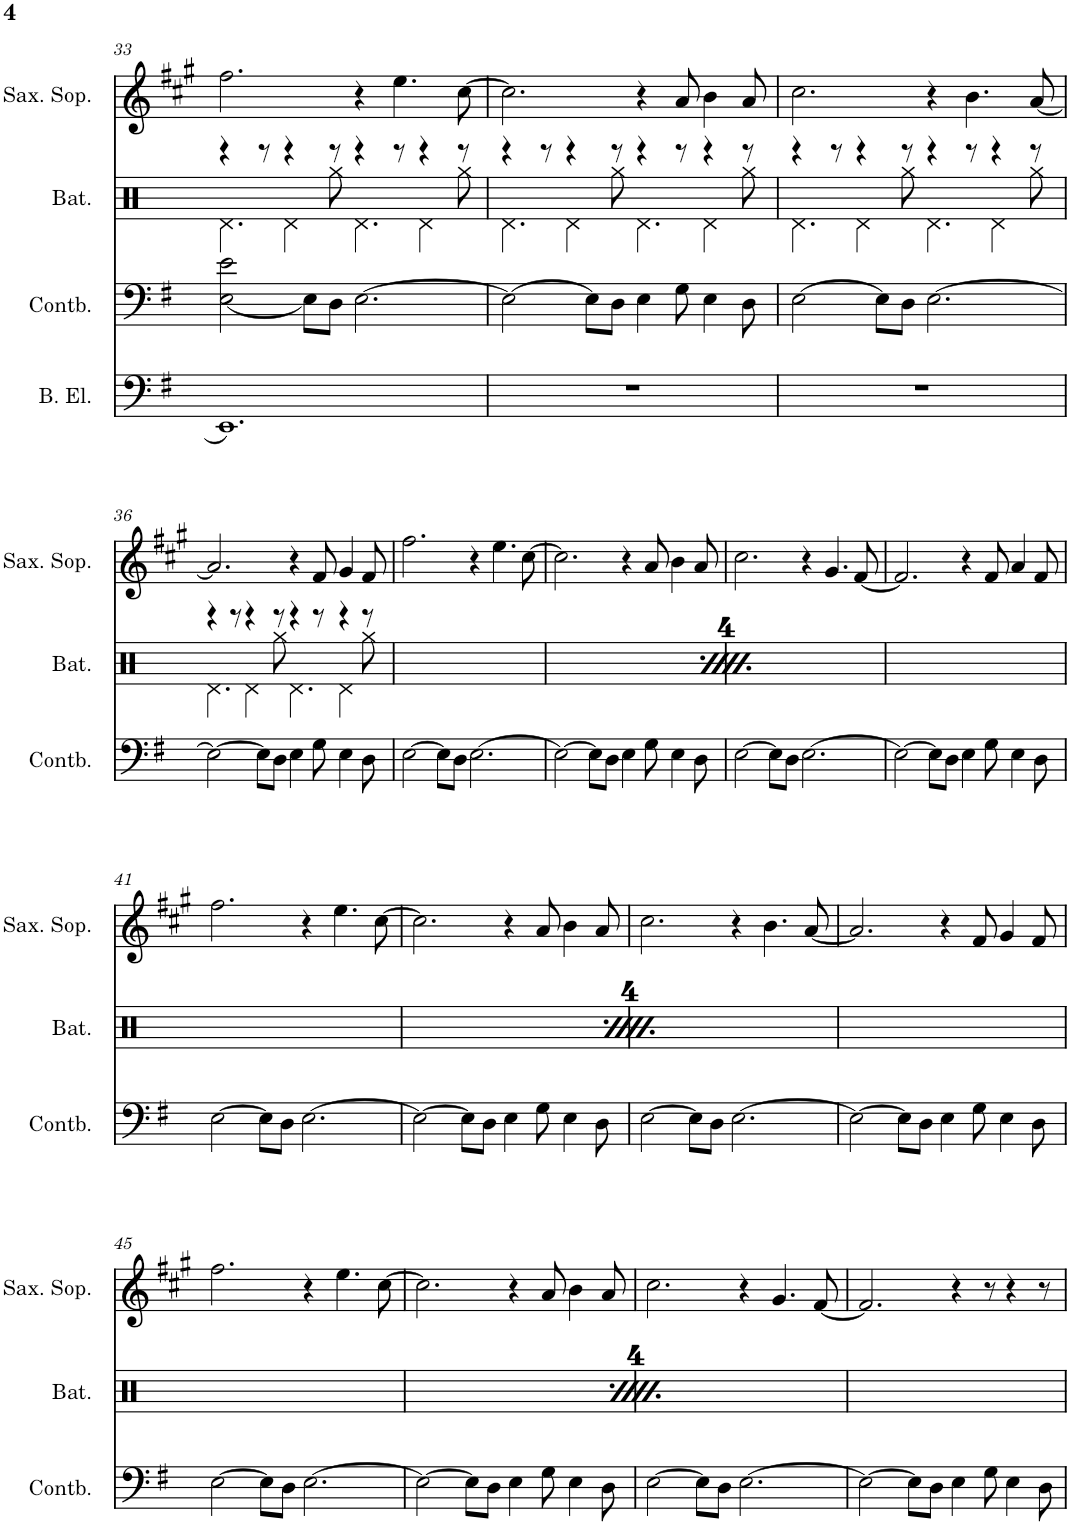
**kern	**kern	**kern	**kern
*part4	*part3	*part2	*part1
*staff4	*staff3	*staff2	*staff1
*I"Baixo elétrico	*I"Contrabaixo	*I"Bateria	*I"Saxofone Soprano
*I'B. El.	*I'Contb.	*I'Bat.	*I'Sax. Sop.
!!LO:PB:g=z
*clefF4	*clefF4	*clefX	*clefG2
*Trd7c12	*Trd7c12	*	*Trd1c2
*k[f#]	*k[f#]	*k[]	*k[f#c#g#]
*M12/8	*M12/8	*M12/8	*M12/8
=33	=33	=33	=33
*	*	*^	*
1.EE	[2E\ 2e\	4r	4.Rd\	2.ff#\
.	.	8r	.	.
.	.	4r	4Rd\	.
.	8E\L]	.	.	.
.	8D\J	8r	8Rgg\	.
.	[2.E\	4r	4.Rd\	4r
.	.	8r	.	4.ee\
.	.	4r	4Rd\	.
.	.	8r	8Rgg\	[8cc#\
=34	=34	=34	=34	=34
1.r	2E\_	4r	4.Rd\	2.cc#\]
.	.	8r	.	.
.	.	4r	4Rd\	.
.	8E\L]	.	.	.
.	8D\J	8r	8Rgg\	.
.	4E\	4r	4.Rd\	4r
.	8G\	8r	.	8a/
.	4E\	4r	4Rd\	4b\
.	8D\	8r	8Rgg\	8a/
=35	=35	=35	=35	=35
1.r	[2E\	4r	4.Rd\	2.cc#\
.	.	8r	.	.
.	.	4r	4Rd\	.
.	8E\L]	.	.	.
.	8D\J	8r	8Rgg\	.
.	[2.E\	4r	4.Rd\	4r
.	.	8r	.	4.b\
.	.	4r	4Rd\	.
.	.	8r	8Rgg\	[8a/
!!LO:LB:g=z
=36	=36	=36	=36	=36
1.r	2E\_	4r	4.Rd\	2.a/]
.	.	8r	.	.
.	.	4r	4Rd\	.
.	8E\L]	.	.	.
.	8D\J	8r	8Rgg\	.
.	4E\	4r	4.Rd\	4r
.	8G\	8r	.	8f#/
.	4E\	4r	4Rd\	4g#/
.	8D\	8r	8Rgg\	8f#/
=37	=37	=37	=37	=37
1.r	[2E\	4r	4.Rd\	2.ff#\
.	.	8r	.	.
.	.	4r	4Rd\	.
.	8E\L]	.	.	.
.	8D\J	8r	8Rgg\	.
.	[2.E\	4r	4.Rd\	4r
.	.	8r	.	4.ee\
.	.	4r	4Rd\	.
.	.	8r	8Rgg\	[8cc#\
=38	=38	=38	=38	=38
1.r	2E\_	4r	4.Rd\	2.cc#\]
.	.	8r	.	.
.	.	4r	4Rd\	.
.	8E\L]	.	.	.
.	8D\J	8r	8Rgg\	.
.	4E\	4r	4.Rd\	4r
.	8G\	8r	.	8a/
.	4E\	4r	4Rd\	4b\
.	8D\	8r	8Rgg\	8a/
=39	=39	=39	=39	=39
1.r	[2E\	4r	4.Rd\	2.cc#\
.	.	8r	.	.
.	.	4r	4Rd\	.
.	8E\L]	.	.	.
.	8D\J	8r	8Rgg\	.
.	[2.E\	4r	4.Rd\	4r
.	.	8r	.	4.g#/
.	.	4r	4Rd\	.
.	.	8r	8Rgg\	[8f#/
=40	=40	=40	=40	=40
1.r	2E\_	4r	4.Rd\	2.f#/]
.	.	8r	.	.
.	.	4r	4Rd\	.
.	8E\L]	.	.	.
.	8D\J	8r	8Rgg\	.
.	4E\	4r	4.Rd\	4r
.	8G\	8r	.	8f#/
.	4E\	4r	4Rd\	4a/
.	8D\	8r	8Rgg\	8f#/
!!LO:LB:g=z
=41	=41	=41	=41	=41
1.r	[2E\	4r	4.Rd\	2.ff#\
.	.	8r	.	.
.	.	4r	4Rd\	.
.	8E\L]	.	.	.
.	8D\J	8r	8Rgg\	.
.	[2.E\	4r	4.Rd\	4r
.	.	8r	.	4.ee\
.	.	4r	4Rd\	.
.	.	8r	8Rgg\	[8cc#\
=42	=42	=42	=42	=42
1.r	2E\_	4r	4.Rd\	2.cc#\]
.	.	8r	.	.
.	.	4r	4Rd\	.
.	8E\L]	.	.	.
.	8D\J	8r	8Rgg\	.
.	4E\	4r	4.Rd\	4r
.	8G\	8r	.	8a/
.	4E\	4r	4Rd\	4b\
.	8D\	8r	8Rgg\	8a/
=43	=43	=43	=43	=43
1.r	[2E\	4r	4.Rd\	2.cc#\
.	.	8r	.	.
.	.	4r	4Rd\	.
.	8E\L]	.	.	.
.	8D\J	8r	8Rgg\	.
.	[2.E\	4r	4.Rd\	4r
.	.	8r	.	4.b\
.	.	4r	4Rd\	.
.	.	8r	8Rgg\	[8a/
=44	=44	=44	=44	=44
1.r	2E\_	4r	4.Rd\	2.a/]
.	.	8r	.	.
.	.	4r	4Rd\	.
.	8E\L]	.	.	.
.	8D\J	8r	8Rgg\	.
.	4E\	4r	4.Rd\	4r
.	8G\	8r	.	8f#/
.	4E\	4r	4Rd\	4g#/
.	8D\	8r	8Rgg\	8f#/
!!LO:LB:g=z
=45	=45	=45	=45	=45
1.r	[2E\	4r	4.Rd\	2.ff#\
.	.	8r	.	.
.	.	4r	4Rd\	.
.	8E\L]	.	.	.
.	8D\J	8r	8Rgg\	.
.	[2.E\	4r	4.Rd\	4r
.	.	8r	.	4.ee\
.	.	4r	4Rd\	.
.	.	8r	8Rgg\	[8cc#\
=46	=46	=46	=46	=46
1.r	2E\_	4r	4.Rd\	2.cc#\]
.	.	8r	.	.
.	.	4r	4Rd\	.
.	8E\L]	.	.	.
.	8D\J	8r	8Rgg\	.
.	4E\	4r	4.Rd\	4r
.	8G\	8r	.	8a/
.	4E\	4r	4Rd\	4b\
.	8D\	8r	8Rgg\	8a/
=47	=47	=47	=47	=47
1.r	[2E\	4r	4.Rd\	2.cc#\
.	.	8r	.	.
.	.	4r	4Rd\	.
.	8E\L]	.	.	.
.	8D\J	8r	8Rgg\	.
.	[2.E\	4r	4.Rd\	4r
.	.	8r	.	4.g#/
.	.	4r	4Rd\	.
.	.	8r	8Rgg\	[8f#/
=48	=48	=48	=48	=48
1.r	2E\_	4r	4.Rd\	2.f#/]
.	.	8r	.	.
.	.	4r	4Rd\	.
.	8E\L]	.	.	.
.	8D\J	8r	8Rgg\	.
.	4E\	4r	4.Rd\	4r
.	8G\	8r	.	8r
.	4E\	4r	4Rd\	4r
.	8D\	8r	8Rgg\	8r
*	*	*v	*v	*
=	=	=	=
*-	*-	*-	*-
